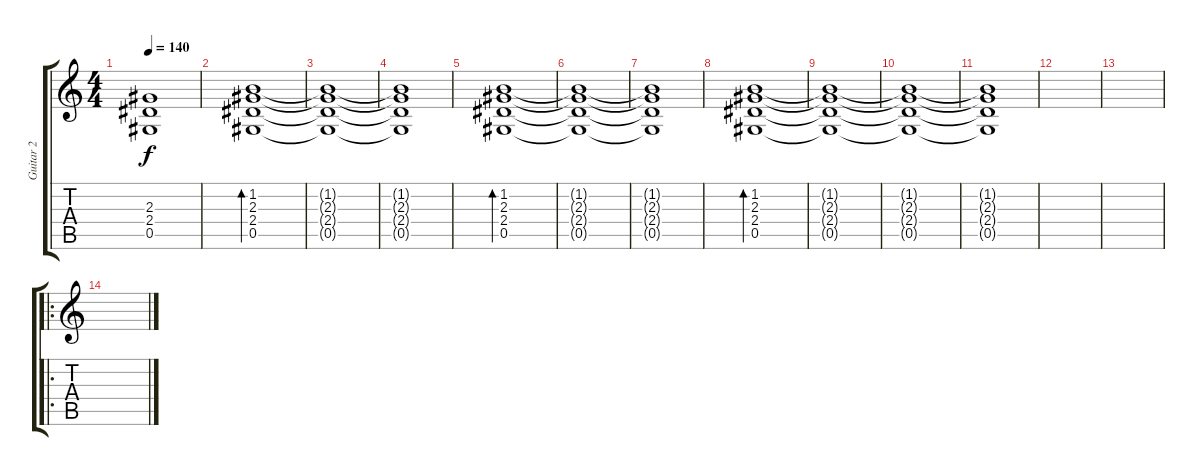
\track ("Guitar 2" "Guitar 2") {instrument distortionguitar}
\staff {score tabs}
\tuning (Eb4 Bb3 Gb3 Db3 Ab2 Eb2) {hide}
\ts (4 4)
\tempo 140
\clef g2
\ks c
(2.3{t} 2.4{t} 0.5{t}).1{dy f} |
(1.2 2.3 2.4 0.5).1{bd 240} |
(1.2{t} 2.3{t} 2.4{t} 0.5{t}).1 |
(1.2{t} 2.3{t} 2.4{t} 0.5{t}).1 |
(1.2 2.3 2.4 0.5).1{bd 240} |
(1.2{t} 2.3{t} 2.4{t} 0.5{t}).1 |
(1.2{t} 2.3{t} 2.4{t} 0.5{t}).1 |
(1.2 2.3 2.4 0.5).1{bd 240 volume 0} |
(1.2{t} 2.3{t} 2.4{t} 0.5{t}).1 |
(1.2{t} 2.3{t} 2.4{t} 0.5{t}).1 |
(1.2{t} 2.3{t} 2.4{t} 0.5{t}).1 |
|
|
\ro
